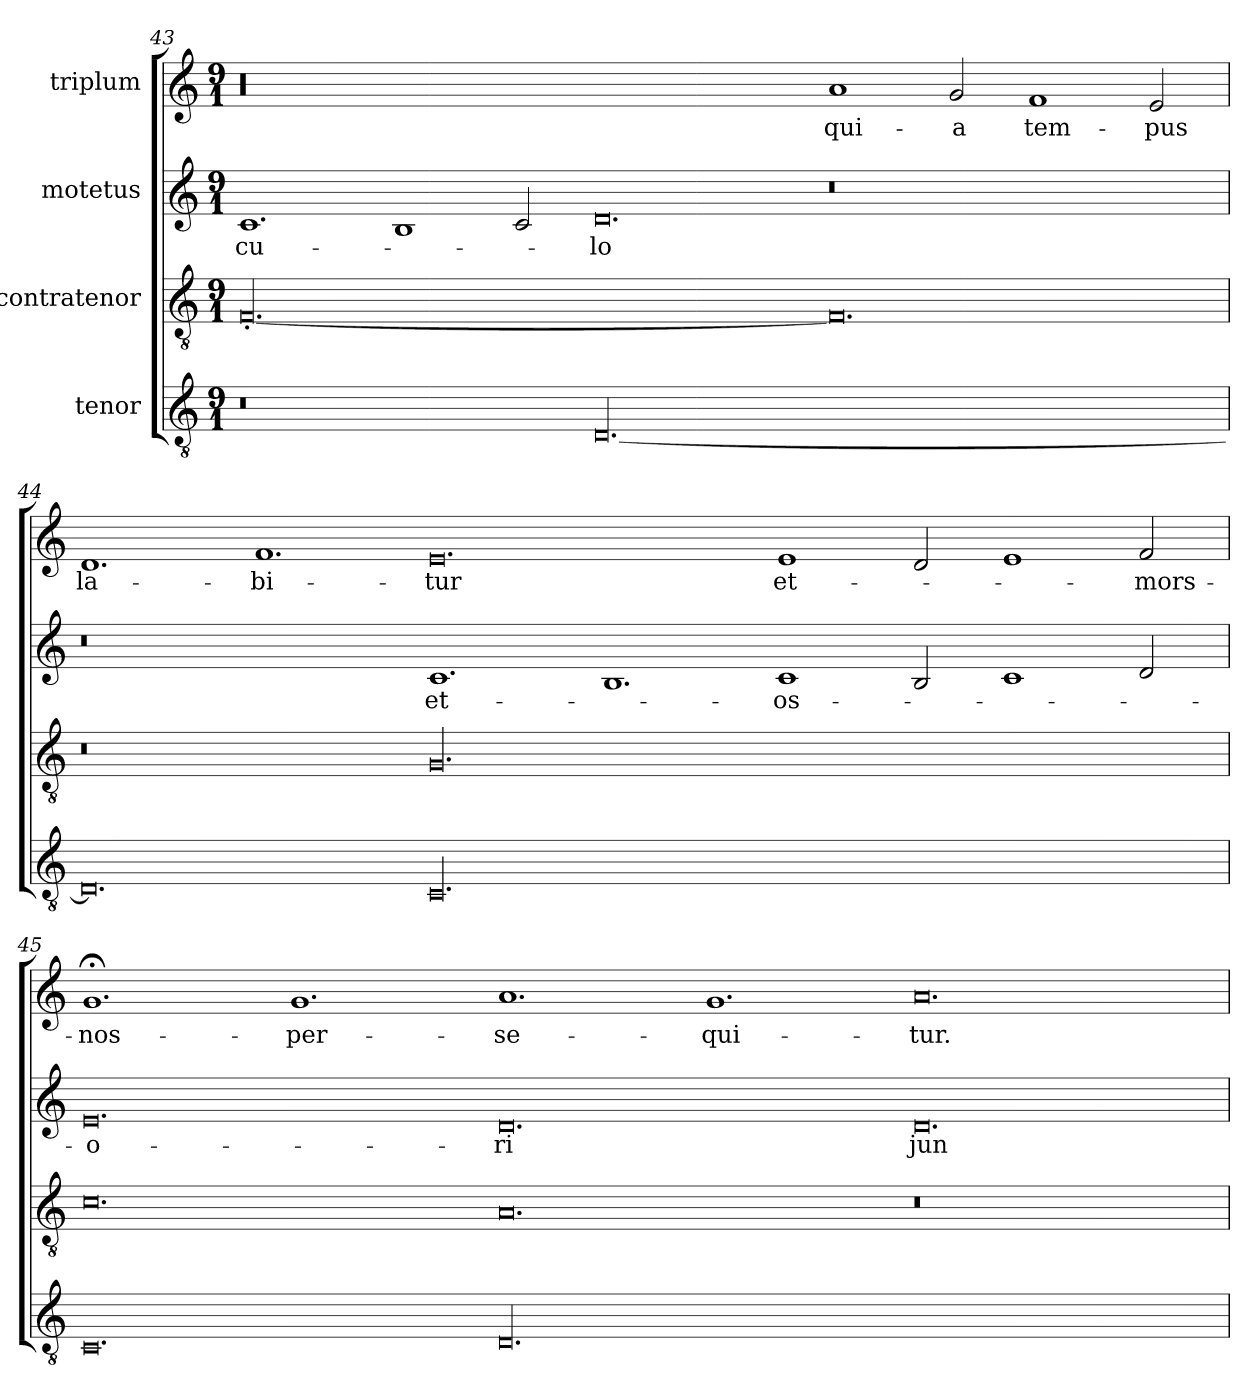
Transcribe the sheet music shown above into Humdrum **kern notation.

**kern	**kern	**kern	**text	**kern	**text
*part4	*part3	*part2	*part2	*part1	*part1
*staff4	*staff3	*staff2	*staff2	*staff1	*staff1
*I"tenor	*I"contratenor	*I"motetus	*	*I"triplum	*
!!LO:LB:g=z
*clefGv2	*clefGv2	*clefG2	*	*clefG2	*
*k[]	*k[]	*k[]	*	*k[]	*
*C:	*C:	*C:	*	*C:	*
*M9/1	*M9/1	*M9/1	*	*M9/1	*
=43	=43	=43	=43	=43	=43
0.r	[00.F'/	1.c/	-cu-	00.r	.
.	.	1B/	.	.	.
.	.	2c/	.	.	.
[00.D/	.	0.d/	-lo	.	.
.	0.F/]	0.r	.	1a/	qui-
.	.	.	.	2g/	-a
.	.	.	.	1f/	tem-
.	.	.	.	2e/	-pus
=44	=44	=44	=44	=44	=44
0.D/]	0.r	0.r	.	1.d/	la-
.	.	.	.	1.f/	-bi-
00.C/	00.G/	1.c/	et-	0.e/	-tur
.	.	1.B/	.	.	.
.	.	1c/	os-	1e/	et-
.	.	2B/	.	2d/	.
.	.	1c/	.	1e/	.
.	.	2d/	.	2f/	mors-
=45	=45	=45	=45	=45	=45
0.C/	0.c\	0.e/	o-	1.g;</	nos-
.	.	.	.	1.g/	per-
00.D/	0.A/	0.d/	-ri	1.a/	-se-
.	.	.	.	1.g/	-qui-
.	0.r	0.d/	jun-	0.a/	-tur.
=	=	=	=	=	=
*-	*-	*-	*-	*-	*-
